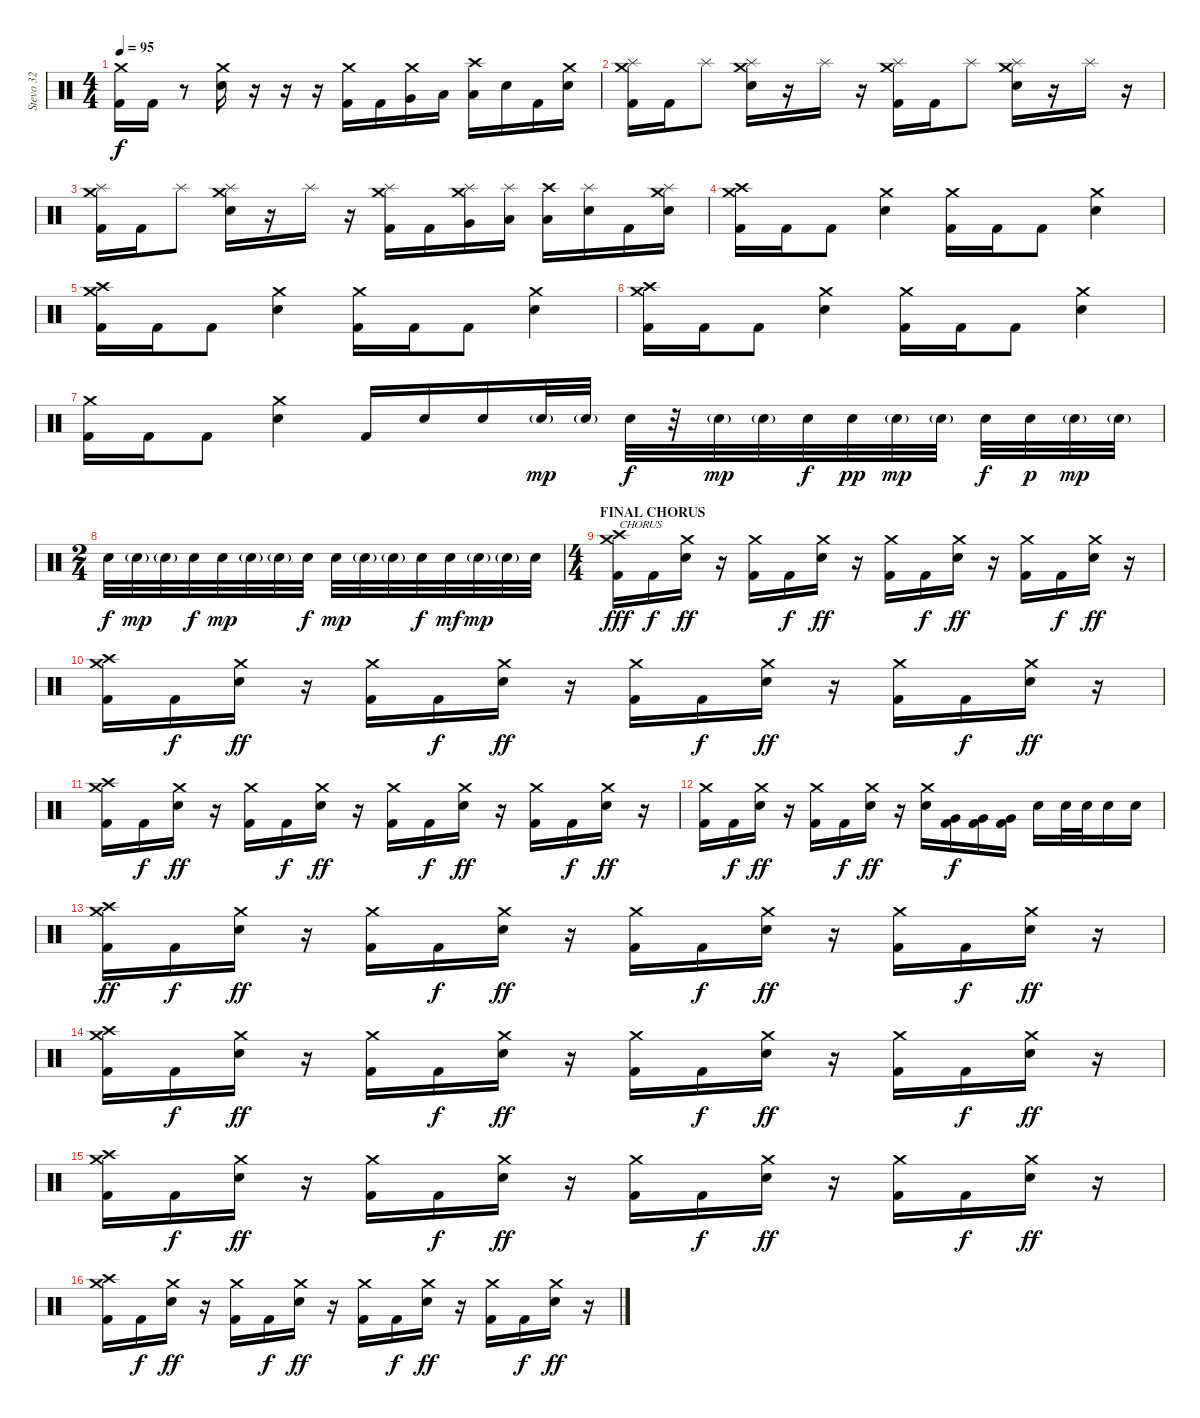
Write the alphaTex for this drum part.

\track ("Stevo 32" "Stevo 32") {instrument percussion}
\staff {score}
\articulation defaults
\ts (4 4)
\tempo 95
\clef neutral
\ks c
("Crash medium (hit)" "Kick (hit) 2").16{dy f} "Kick (hit) 2".16 r.8 ("Crash medium (hit)" "Electric Snare (hit)").16 r.16 r.16 r.16 ("Crash medium (hit)" "Kick (hit) 2").16 "Kick (hit) 2".16 ("Crash medium (hit)" "Very Low Tom (hit)").16 "Low Floor Tom (hit)".16 ("Crash high (hit)" "Low Tom (hit)").16 "Electric Snare (hit)".16 "Kick (hit) 2".16 ("Crash medium (hit)" "Electric Snare (hit)").16 |
("Splash (hit)" "Crash medium (hit)" "Kick (hit) 2").16 "Kick (hit) 2".16 "Splash (hit)".8 ("Splash (hit)" "Crash medium (hit)" "Electric Snare (hit)").16 r.16 "Splash (hit)".16 r.16 ("Splash (hit)" "Crash medium (hit)" "Kick (hit) 2").16 "Kick (hit) 2".16 "Splash (hit)".8 ("Splash (hit)" "Crash medium (hit)" "Electric Snare (hit)").16 r.16 "Splash (hit)".16 r.16 |
("Splash (hit)" "Crash medium (hit)" "Kick (hit) 2").16 "Kick (hit) 2".16 "Splash (hit)".8 ("Crash medium (hit)" "Splash (hit)" "Electric Snare (hit)").16 r.16 "Splash (hit)".16 r.16 ("Crash medium (hit)" "Splash (hit)" "Kick (hit) 2").16 "Kick (hit) 2".16 ("Splash (hit)" "Crash medium (hit)" "Very Low Tom (hit)").16 ("Splash (hit)" "Low Floor Tom (hit)").16 ("Crash high (hit)" "Low Tom (hit)").16 ("Splash (hit)" "Electric Snare (hit)").16 "Kick (hit) 2".16 ("Splash (hit)" "Crash medium (hit)" "Electric Snare (hit)").16 |
("Crash medium (hit)" "Crash high (hit)" "Kick (hit) 2").16 "Kick (hit) 2".16 "Kick (hit) 2".8 ("Crash medium (hit)" "Electric Snare (hit)").4 ("Crash medium (hit)" "Kick (hit) 2").16 "Kick (hit) 2".16 "Kick (hit) 2".8 ("Crash medium (hit)" "Electric Snare (hit)").4 |
("Crash medium (hit)" "Crash high (hit)" "Kick (hit) 2").16 "Kick (hit) 2".16 "Kick (hit) 2".8 ("Crash medium (hit)" "Electric Snare (hit)").4 ("Crash medium (hit)" "Kick (hit) 2").16 "Kick (hit) 2".16 "Kick (hit) 2".8 ("Crash medium (hit)" "Electric Snare (hit)").4 |
("Crash medium (hit)" "Crash high (hit)" "Kick (hit) 2").16 "Kick (hit) 2".16 "Kick (hit) 2".8 ("Crash medium (hit)" "Electric Snare (hit)").4 ("Crash medium (hit)" "Kick (hit) 2").16 "Kick (hit) 2".16 "Kick (hit) 2".8 ("Crash medium (hit)" "Electric Snare (hit)").4 |
("Crash medium (hit)" "Kick (hit) 2").16 "Kick (hit) 2".16 "Kick (hit) 2".8 ("Crash medium (hit)" "Electric Snare (hit)").4 "Kick (hit) 2".16 "Electric Snare (hit)".16 "Electric Snare (hit)".16 "Electric Snare (hit)"{g}.32{dy mp} "Electric Snare (hit)"{g}.32 "Electric Snare (hit)".32{dy f} r.32 "Electric Snare (hit)"{g}.32{dy mp} "Electric Snare (hit)"{g}.32 "Electric Snare (hit)".32{dy f} "Electric Snare (hit)".32{dy pp} "Electric Snare (hit)"{g}.32{dy mp} "Electric Snare (hit)"{g}.32 "Electric Snare (hit)".32{dy f} "Electric Snare (hit)".32{dy p} "Electric Snare (hit)"{g}.32{dy mp} "Electric Snare (hit)"{g}.32 |
\ts (2 4)
"Electric Snare (hit)".32{dy f} "Electric Snare (hit)"{g}.32{dy mp} "Electric Snare (hit)"{g}.32 "Electric Snare (hit)".32{dy f} "Electric Snare (hit)".32{dy mp} "Electric Snare (hit)"{g}.32 "Electric Snare (hit)"{g}.32 "Electric Snare (hit)".32{dy f} "Electric Snare (hit)".32{dy mp} "Electric Snare (hit)"{g}.32 "Electric Snare (hit)"{g}.32 "Electric Snare (hit)".32{dy f} "Electric Snare (hit)".32{dy mf} "Electric Snare (hit)"{g}.32{dy mp} "Electric Snare (hit)"{g}.32 "Electric Snare (hit)".32 |
\ts (4 4)
\section ("" "FINAL CHORUS")
("Crash high (hit)" "Crash medium (hit)" "Kick (hit) 2").16{txt "CHORUS" dy fff} "Kick (hit) 2".16{dy f} ("Crash medium (hit)" "Electric Snare (hit)").16{dy ff} r.16 ("Crash medium (hit)" "Kick (hit) 2").16 "Kick (hit) 2".16{dy f} ("Crash medium (hit)" "Electric Snare (hit)").16{dy ff} r.16 ("Crash medium (hit)" "Kick (hit) 2").16 "Kick (hit) 2".16{dy f} ("Crash medium (hit)" "Electric Snare (hit)").16{dy ff} r.16 ("Crash medium (hit)" "Kick (hit) 2").16 "Kick (hit) 2".16{dy f} ("Crash medium (hit)" "Electric Snare (hit)").16{dy ff} r.16 |
("Crash high (hit)" "Crash medium (hit)" "Kick (hit) 2").16 "Kick (hit) 2".16{dy f} ("Crash medium (hit)" "Electric Snare (hit)").16{dy ff} r.16 ("Crash medium (hit)" "Kick (hit) 2").16 "Kick (hit) 2".16{dy f} ("Crash medium (hit)" "Electric Snare (hit)").16{dy ff} r.16 ("Crash medium (hit)" "Kick (hit) 2").16 "Kick (hit) 2".16{dy f} ("Crash medium (hit)" "Electric Snare (hit)").16{dy ff} r.16 ("Crash medium (hit)" "Kick (hit) 2").16 "Kick (hit) 2".16{dy f} ("Crash medium (hit)" "Electric Snare (hit)").16{dy ff} r.16 |
("Crash high (hit)" "Crash medium (hit)" "Kick (hit) 2").16 "Kick (hit) 2".16{dy f} ("Crash medium (hit)" "Electric Snare (hit)").16{dy ff} r.16 ("Crash medium (hit)" "Kick (hit) 2").16 "Kick (hit) 2".16{dy f} ("Crash medium (hit)" "Electric Snare (hit)").16{dy ff} r.16 ("Crash medium (hit)" "Kick (hit) 2").16 "Kick (hit) 2".16{dy f} ("Crash medium (hit)" "Electric Snare (hit)").16{dy ff} r.16 ("Crash medium (hit)" "Kick (hit) 2").16 "Kick (hit) 2".16{dy f} ("Crash medium (hit)" "Electric Snare (hit)").16{dy ff} r.16 |
("Crash medium (hit)" "Kick (hit) 2").16 "Kick (hit) 2".16{dy f} ("Crash medium (hit)" "Electric Snare (hit)").16{dy ff} r.16 ("Crash medium (hit)" "Kick (hit) 2").16 "Kick (hit) 2".16{dy f} ("Crash medium (hit)" "Electric Snare (hit)").16{dy ff} r.16 ("Crash medium (hit)" "Electric Snare (hit)").16 ("Very Low Tom (hit)" "Kick (hit) 2").16{dy f} ("Very Low Tom (hit)" "Kick (hit) 2").16 ("Very Low Tom (hit)" "Kick (hit) 2").16 "Electric Snare (hit)".16 "Electric Snare (hit)".32 "Electric Snare (hit)".32 "Electric Snare (hit)".16 "Electric Snare (hit)".16 |
("Crash high (hit)" "Crash medium (hit)" "Kick (hit) 2").16{dy ff} "Kick (hit) 2".16{dy f} ("Crash medium (hit)" "Electric Snare (hit)").16{dy ff} r.16 ("Crash medium (hit)" "Kick (hit) 2").16 "Kick (hit) 2".16{dy f} ("Crash medium (hit)" "Electric Snare (hit)").16{dy ff} r.16 ("Crash medium (hit)" "Kick (hit) 2").16 "Kick (hit) 2".16{dy f} ("Crash medium (hit)" "Electric Snare (hit)").16{dy ff} r.16 ("Crash medium (hit)" "Kick (hit) 2").16 "Kick (hit) 2".16{dy f} ("Crash medium (hit)" "Electric Snare (hit)").16{dy ff} r.16 |
("Crash high (hit)" "Crash medium (hit)" "Kick (hit) 2").16 "Kick (hit) 2".16{dy f} ("Crash medium (hit)" "Electric Snare (hit)").16{dy ff} r.16 ("Crash medium (hit)" "Kick (hit) 2").16 "Kick (hit) 2".16{dy f} ("Crash medium (hit)" "Electric Snare (hit)").16{dy ff} r.16 ("Crash medium (hit)" "Kick (hit) 2").16 "Kick (hit) 2".16{dy f} ("Crash medium (hit)" "Electric Snare (hit)").16{dy ff} r.16 ("Crash medium (hit)" "Kick (hit) 2").16 "Kick (hit) 2".16{dy f} ("Crash medium (hit)" "Electric Snare (hit)").16{dy ff} r.16 |
("Crash high (hit)" "Crash medium (hit)" "Kick (hit) 2").16 "Kick (hit) 2".16{dy f} ("Crash medium (hit)" "Electric Snare (hit)").16{dy ff} r.16 ("Crash medium (hit)" "Kick (hit) 2").16 "Kick (hit) 2".16{dy f} ("Crash medium (hit)" "Electric Snare (hit)").16{dy ff} r.16 ("Crash medium (hit)" "Kick (hit) 2").16 "Kick (hit) 2".16{dy f} ("Crash medium (hit)" "Electric Snare (hit)").16{dy ff} r.16 ("Crash medium (hit)" "Kick (hit) 2").16 "Kick (hit) 2".16{dy f} ("Crash medium (hit)" "Electric Snare (hit)").16{dy ff} r.16 |
("Crash high (hit)" "Crash medium (hit)" "Kick (hit) 2").16 "Kick (hit) 2".16{dy f} ("Crash medium (hit)" "Electric Snare (hit)").16{dy ff} r.16 ("Crash medium (hit)" "Kick (hit) 2").16 "Kick (hit) 2".16{dy f} ("Crash medium (hit)" "Electric Snare (hit)").16{dy ff} r.16 ("Crash medium (hit)" "Kick (hit) 2").16 "Kick (hit) 2".16{dy f} ("Crash medium (hit)" "Electric Snare (hit)").16{dy ff} r.16 ("Crash medium (hit)" "Kick (hit) 2").16 "Kick (hit) 2".16{dy f} ("Crash medium (hit)" "Electric Snare (hit)").16{dy ff} r.16
